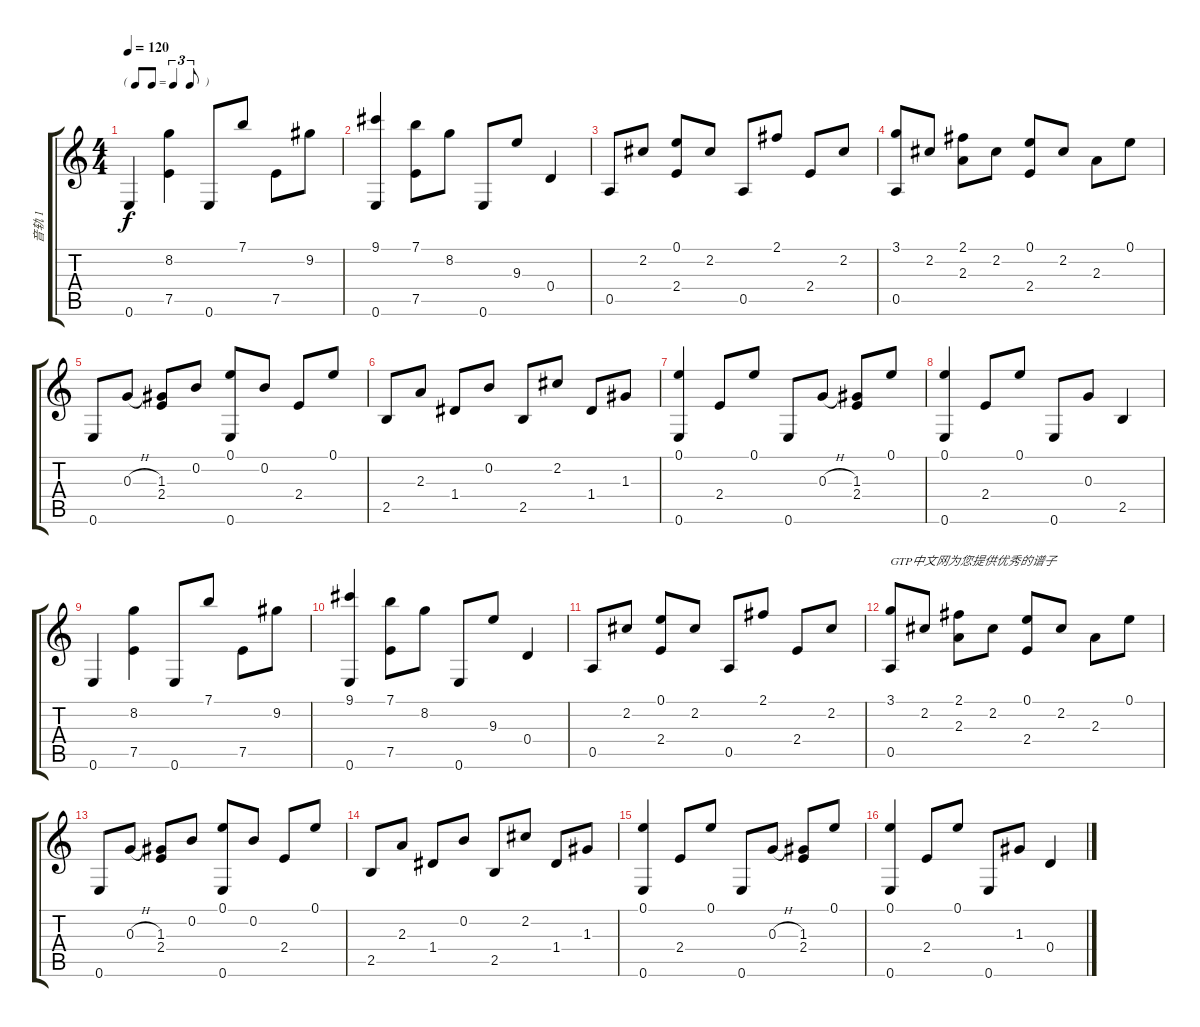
\track ("音轨 1" "音轨 1") {instrument acousticguitarnylon}
\staff {score tabs}
\tuning (E4 B3 G3 D3 A2 E2) {hide}
\ts (4 4)
\tf triplet8th
\tempo 120
\clef g2
\ks c
0.6.4{dy f} (8.2 7.5).4 0.6.8 7.1.8 7.5.8 9.2.8 |
(9.1 0.6).4 (7.1 7.5).8 8.2.8 0.6.8 9.3.8 0.4.4 |
0.5.8 2.2.8 (0.1 2.4).8 2.2.8 0.5.8 2.1.8 2.4.8 2.2.8 |
(3.1 0.5).8 2.2.8 (2.1 2.3).8 2.2.8 (0.1 2.4).8 2.2.8 2.3.8 0.1.8 |
0.6.8 0.3{h}.8 (1.3 2.4).8 0.2.8 (0.1 0.6).8 0.2.8 2.4.8 0.1.8 |
2.5.8 2.3.8 1.4.8 0.2.8 2.5.8 2.2.8 1.4.8 1.3.8 |
(0.1 0.6).4 2.4.8 0.1.8 0.6.8 0.3{h}.8 (1.3 2.4).8 0.1.8 |
(0.1 0.6).4 2.4.8 0.1.8 0.6.8 0.3.8 2.5.4 |
0.6.4 (8.2 7.5).4 0.6.8 7.1.8 7.5.8 9.2.8 |
(9.1 0.6).4 (7.1 7.5).8 8.2.8 0.6.8 9.3.8 0.4.4 |
0.5.8 2.2.8 (0.1 2.4).8 2.2.8 0.5.8 2.1.8 2.4.8 2.2.8 |
(3.1 0.5).8{txt "GTP中文网为您提供优秀的谱子"} 2.2.8 (2.1 2.3).8 2.2.8 (0.1 2.4).8 2.2.8 2.3.8 0.1.8 |
0.6.8 0.3{h}.8 (1.3 2.4).8 0.2.8 (0.1 0.6).8 0.2.8 2.4.8 0.1.8 |
2.5.8 2.3.8 1.4.8 0.2.8 2.5.8 2.2.8 1.4.8 1.3.8 |
(0.1 0.6).4 2.4.8 0.1.8 0.6.8 0.3{h}.8 (1.3 2.4).8 0.1.8 |
(0.1 0.6).4 2.4.8 0.1.8 0.6.8 1.3.8 0.4.4
